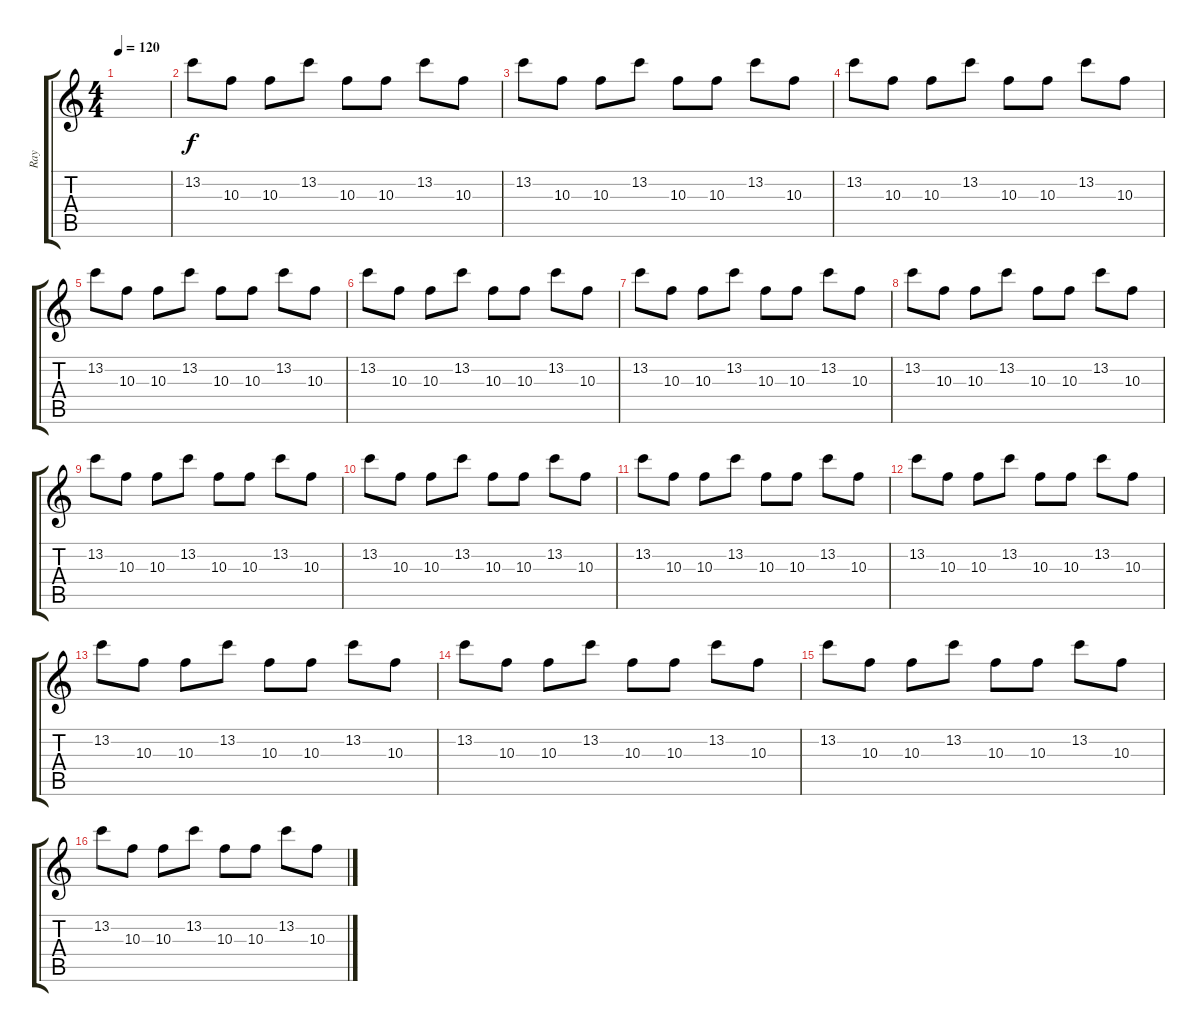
\track ("Ray" "Ray") {instrument overdrivenguitar}
\staff {score tabs}
\tuning (E4 B3 G3 D3 A2 E2) {hide}
\ts (4 4)
\tempo 120
\clef g2
\ks c
|
13.2.8{volume 10} 10.3.8 10.3.8 13.2.8 10.3.8 10.3.8 13.2.8 10.3.8 |
13.2.8 10.3.8 10.3.8 13.2.8 10.3.8 10.3.8 13.2.8 10.3.8 |
13.2.8 10.3.8 10.3.8 13.2.8 10.3.8 10.3.8 13.2.8 10.3.8 |
13.2.8 10.3.8 10.3.8 13.2.8 10.3.8 10.3.8 13.2.8 10.3.8 |
13.2.8 10.3.8 10.3.8 13.2.8 10.3.8 10.3.8 13.2.8 10.3.8 |
13.2.8 10.3.8 10.3.8 13.2.8 10.3.8 10.3.8 13.2.8 10.3.8 |
13.2.8 10.3.8 10.3.8 13.2.8 10.3.8 10.3.8 13.2.8 10.3.8 |
13.2.8 10.3.8 10.3.8 13.2.8 10.3.8 10.3.8 13.2.8 10.3.8 |
13.2.8 10.3.8 10.3.8 13.2.8 10.3.8 10.3.8 13.2.8 10.3.8 |
13.2.8 10.3.8 10.3.8 13.2.8 10.3.8 10.3.8 13.2.8 10.3.8 |
13.2.8 10.3.8 10.3.8 13.2.8 10.3.8 10.3.8 13.2.8 10.3.8 |
13.2.8 10.3.8 10.3.8 13.2.8 10.3.8 10.3.8 13.2.8 10.3.8 |
13.2.8 10.3.8 10.3.8 13.2.8 10.3.8 10.3.8 13.2.8 10.3.8 |
13.2.8 10.3.8 10.3.8 13.2.8 10.3.8 10.3.8 13.2.8 10.3.8 |
13.2.8 10.3.8 10.3.8 13.2.8 10.3.8 10.3.8 13.2.8 10.3.8
